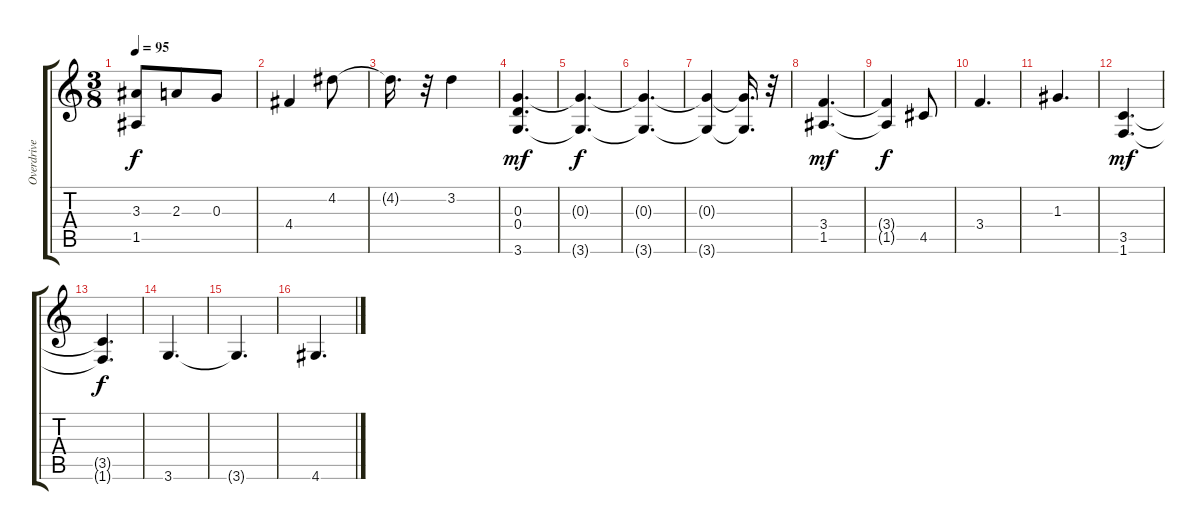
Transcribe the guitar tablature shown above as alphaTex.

\track ("Overdrive Gt" "Overdrive ") {instrument overdrivenguitar}
\staff {score tabs}
\tuning (E4 B3 G3 D3 A2 E2) {hide}
\ts (3 8)
\tempo 95
\clef g2
\ks c
(3.3{t} 1.5{t}).8{dy f} 2.3.8 0.3.8 |
4.4.4 4.2.8 |
4.2{t}.16{d} r.32 3.2.4 |
(0.3 0.4 3.6).4{d dy mf} |
(0.3{t} 3.6{t}).4{d dy f} |
(0.3{t} 3.6{t}).4{d} |
(0.3{t} 3.6{t}).4 (0.3{t} 3.6{t}).16{d} r.32 |
(3.4 1.5).4{d dy mf} |
(3.4{t} 1.5{t}).4{dy f} 4.5.8 |
3.4.4{d} |
1.3.4{d} |
(3.5 1.6).4{d dy mf} |
(3.5{t} 1.6{t}).4{d dy f} |
3.6.4{d} |
3.6{t}.4{d} |
4.6.4{d}
